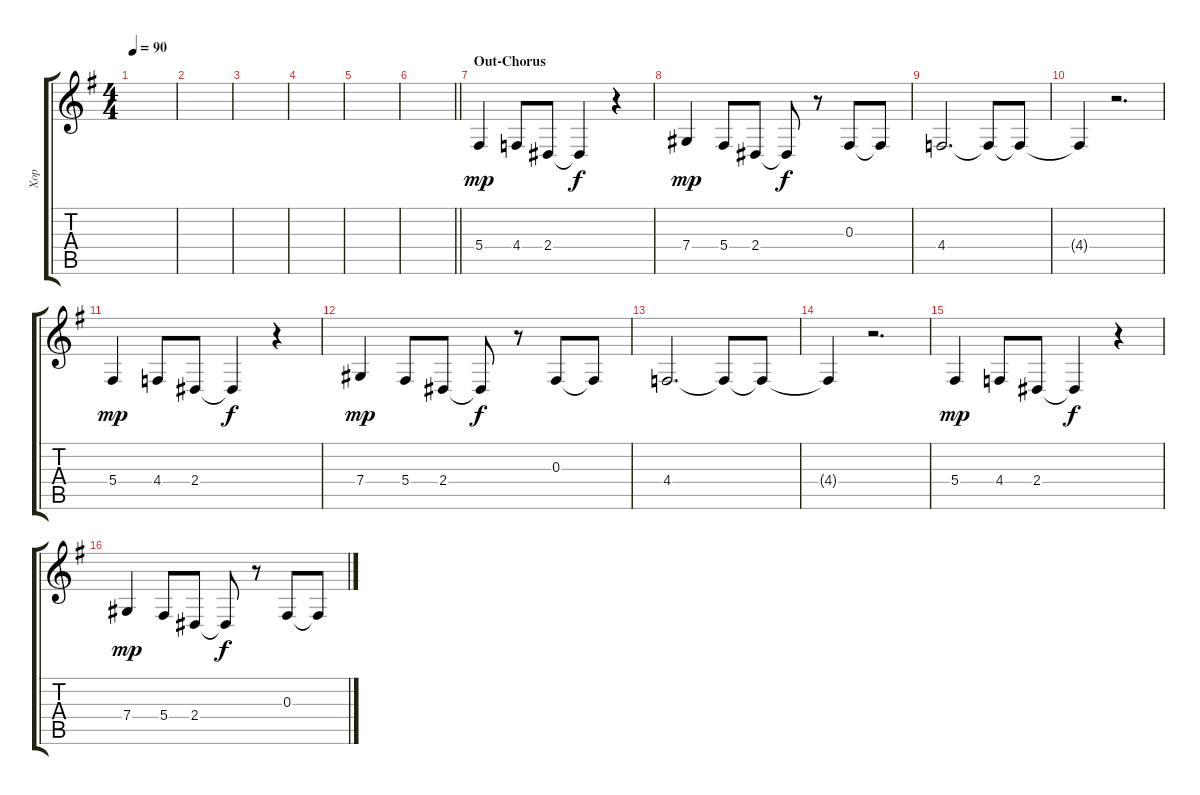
\track ("Хор" "Хор") {instrument choiraahs}
\staff {score tabs}
\tuning (Eb4 Bb3 Gb3 Db3 Ab2 Eb2) {hide}
\ts (4 4)
\tempo 90
\clef g2
\ks eminor
|
|
|
|
|
\barLineRight lightlight
|
\section ("" "Out-Chorus")
5.4.4{dy mp} 4.4.8 2.4.8 2.4{t}.4{dy f} r.4 |
7.4.4{dy mp} 5.4.8 2.4.8 2.4{t}.8{dy f} r.8 0.3.8 0.3{t}.8 |
4.4.2{d} 4.4{t}.8 4.4{t}.8 |
4.4{t}.4 r.2{d} |
5.4.4{dy mp} 4.4.8 2.4.8 2.4{t}.4{dy f} r.4 |
7.4.4{dy mp} 5.4.8 2.4.8 2.4{t}.8{dy f} r.8 0.3.8 0.3{t}.8 |
4.4.2{d} 4.4{t}.8 4.4{t}.8 |
4.4{t}.4 r.2{d} |
5.4.4{dy mp} 4.4.8 2.4.8 2.4{t}.4{dy f} r.4 |
7.4.4{dy mp} 5.4.8 2.4.8 2.4{t}.8{dy f} r.8 0.3.8 0.3{t}.8
